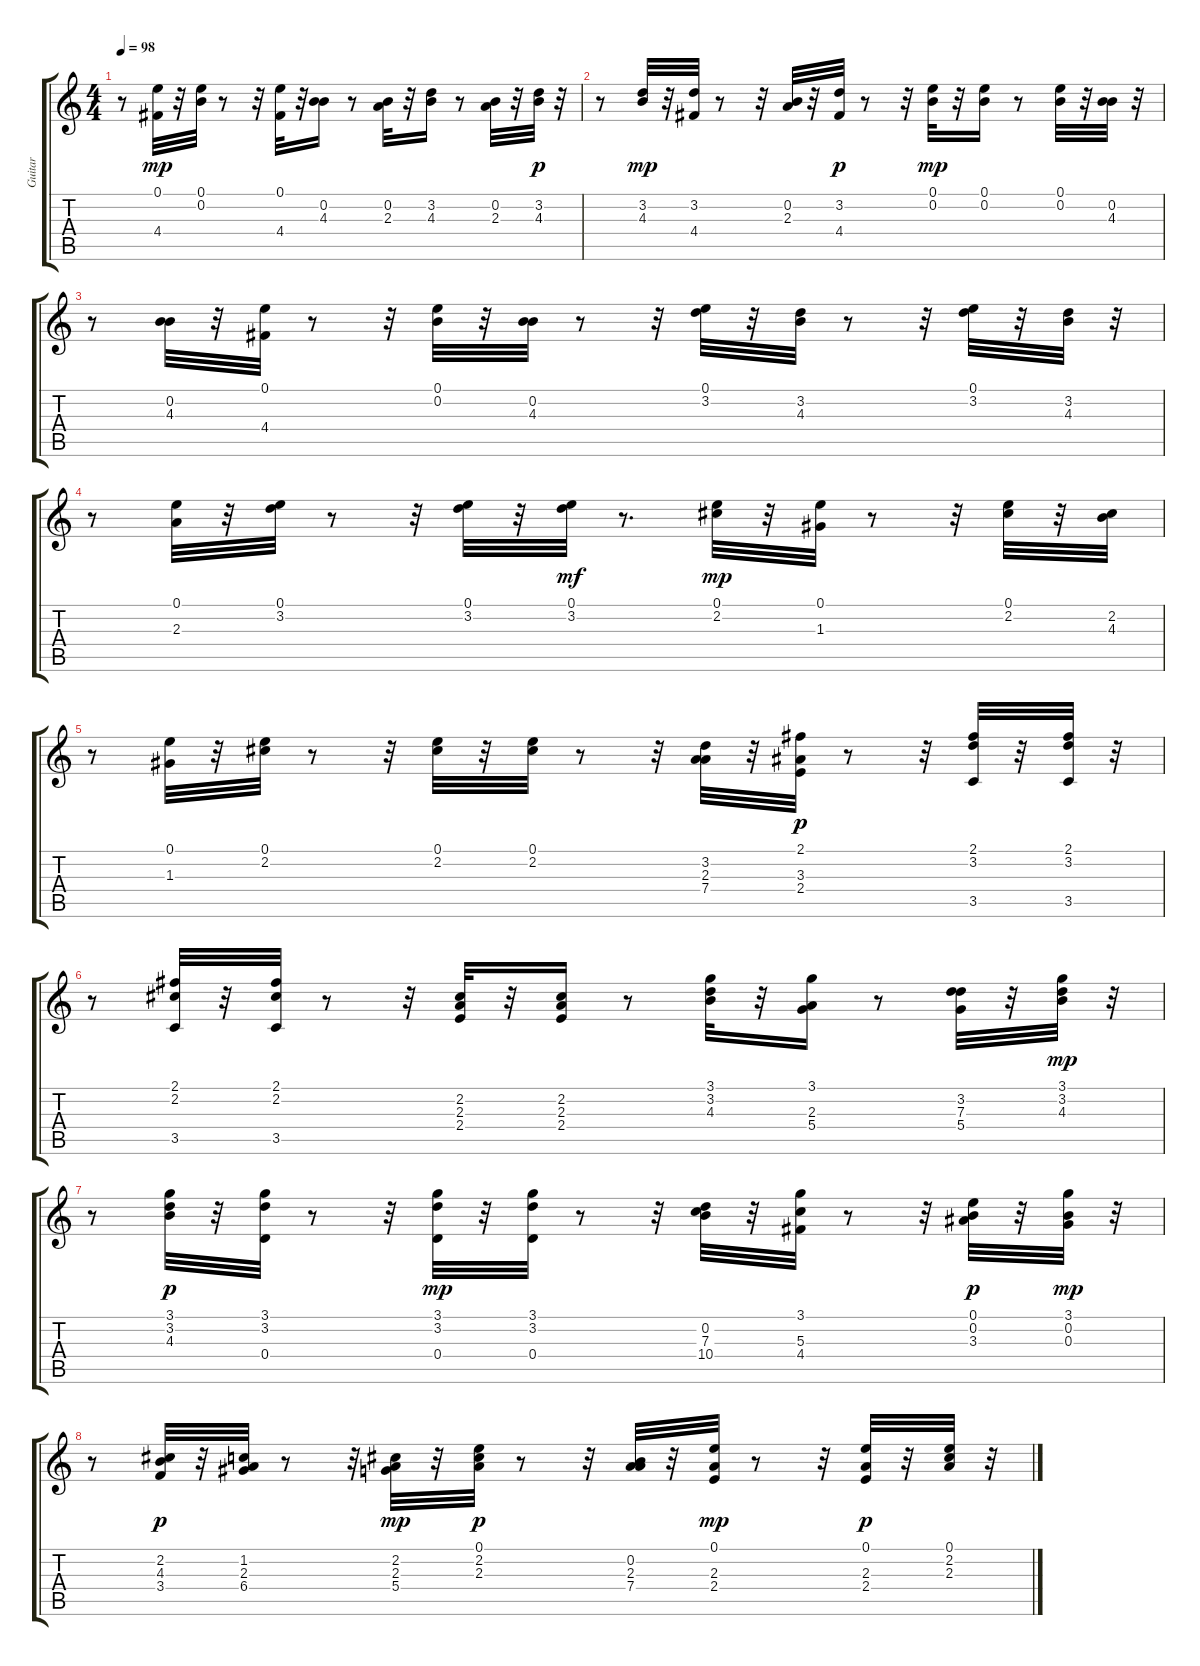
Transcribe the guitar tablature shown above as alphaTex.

\track ("Guitar" "Guitar") {instrument overdrivenguitar}
\staff {score tabs}
\tuning (E4 B3 G3 D3 A2 E2) {hide}
\ts (4 4)
\tempo 98
\clef g2
\ks c
r.8{dy mp} (0.1 4.4).32 r.32 (0.1 0.2).32 r.8 r.32 (0.1 4.4).32 r.32 (0.2 4.3).16 r.8 (0.2 2.3).32 r.32 (3.2 4.3).16 r.8 (0.2 2.3).32 r.32 (3.2 4.3).32{dy p} r.32 |
r.8 (3.2 4.3).32{dy mp} r.32 (3.2 4.4).32 r.8 r.32 (0.2 2.3).32 r.32 (3.2 4.4).32{dy p} r.8 r.32 (0.1 0.2).32{dy mp} r.32 (0.1 0.2).16 r.8 (0.1 0.2).32 r.32 (0.2 4.3).32 r.32 |
r.8 (0.2 4.3).32 r.32 (0.1 4.4).32 r.8 r.32 (0.1 0.2).32 r.32 (0.2 4.3).32 r.8 r.32 (0.1 3.2).32 r.32 (3.2 4.3).32 r.8 r.32 (0.1 3.2).32 r.32 (3.2 4.3).32 r.32 |
r.8 (0.1 2.3).32 r.32 (0.1 3.2).32 r.8 r.32 (0.1 3.2).32 r.32 (0.1 3.2).32{dy mf} r.8{d} (0.1 2.2).32{dy mp} r.32 (0.1 1.3).32 r.8 r.32 (0.1 2.2).32 r.32 (2.2 4.3).32 |
r.8 (0.1 1.3).32 r.32 (0.1 2.2).32 r.8 r.32 (0.1 2.2).32 r.32 (0.1 2.2).32 r.8 r.32 (3.2 2.3 7.4).32 r.32 (2.1 3.3 2.4).32{dy p} r.8 r.32 (2.1 3.2 3.5).32 r.32 (2.1 3.2 3.5).32 r.32 |
r.8 (2.1 2.2 3.5).32 r.32 (2.1 2.2 3.5).32 r.8 r.32 (2.2 2.3 2.4).32 r.32 (2.2 2.3 2.4).16 r.8 (3.1 3.2 4.3).32 r.32 (3.1 2.3 5.4).16 r.8 (3.2 7.3 5.4).32 r.32 (3.1 3.2 4.3).32{dy mp} r.32 |
r.8 (3.1 3.2 4.3).32{dy p} r.32 (3.1 3.2 0.4).32 r.8 r.32 (3.1 3.2 0.4).32{dy mp} r.32 (3.1 3.2 0.4).32 r.8 r.32 (0.2 7.3 10.4).32 r.32 (3.1 5.3 4.4).32 r.8 r.32 (0.1 0.2 3.3).32{dy p} r.32 (3.1 0.2 0.3).32{dy mp} r.32 |
r.8 (2.2 4.3 3.4).32{dy p} r.32 (1.2 2.3 6.4).32 r.8 r.32 (2.2 2.3 5.4).32{dy mp} r.32 (0.1 2.2 2.3).32{dy p} r.8 r.32 (0.2 2.3 7.4).32 r.32 (0.1 2.3 2.4).32{dy mp} r.8 r.32 (0.1 2.3 2.4).32{dy p} r.32 (0.1 2.2 2.3).32 r.32
